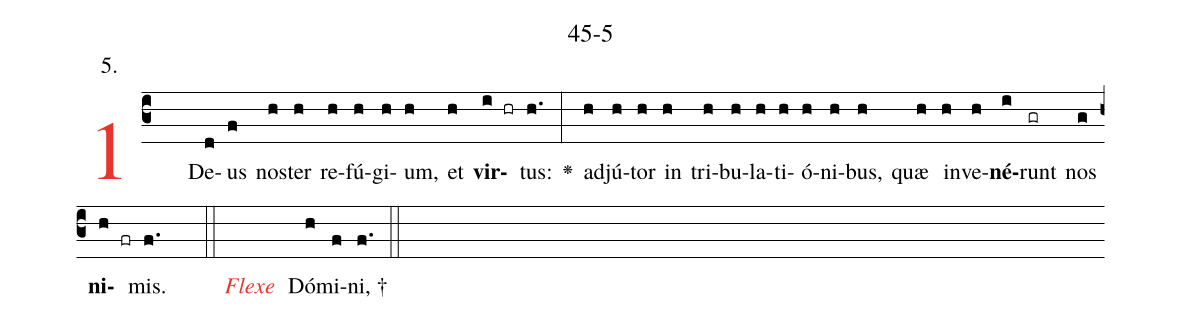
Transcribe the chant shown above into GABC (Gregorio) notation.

name: 45-5;
annotation: 5.;
%%
(c3)<c>1</c>(  ) De(d)us(f) nos(h)ter(h) re(h)fú(h)gi(h)um,(h) et(h) <b>vir</b>(i hr)tus:(h.) <v>\greheightstar</v>(:) ad(h)jú(h)tor(h) in(h) tri(h)bu(h)la(h)ti(h)ó(h)ni(h)bus,(h) quæ(h) in(h)ve(h)<b>né</b>(i)runt(gr) nos(g) <b>ni</b>(h fr)mis.(f.) (  ::)
<i><c>Flexe</c></i>(   )  Dó(h)mi(f)ni, †(f.::)

%E(h) u(h) o(i) u(g) a(h) e.(f.) (::)
